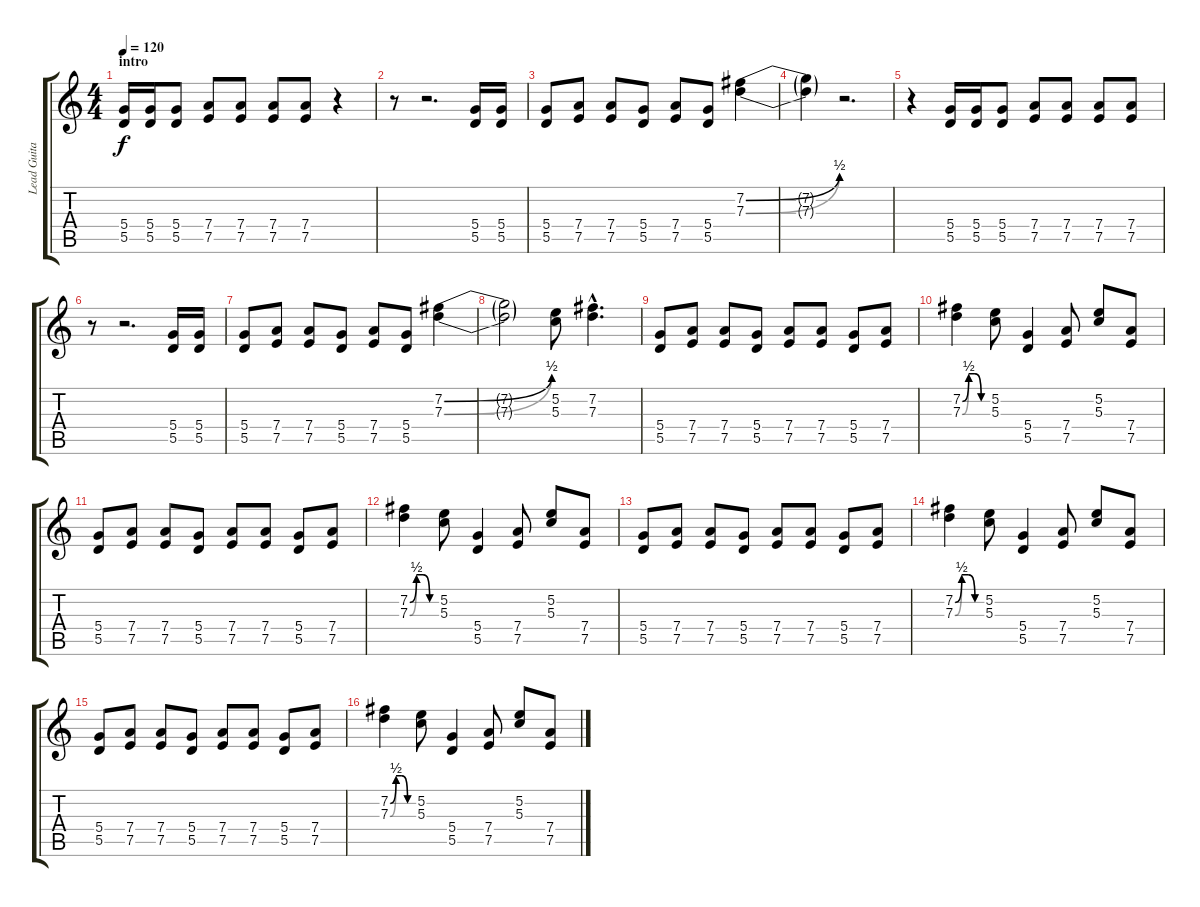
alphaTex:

\track ("Lead Guitar (Neol Gallagher)" "Lead Guita") {instrument distortionguitar}
\staff {score tabs}
\tuning (E4 B3 G3 D3 A2 E2) {hide}
\ts (4 4)
\section ("" "intro")
\tempo 120
\clef g2
\ks c
(5.4 5.5).16{dy f instrument distortionguitar} (5.4 5.5).16 (5.4 5.5).8 (7.4 7.5).8 (7.4 7.5).8 (7.4 7.5).8 (7.4 7.5).8 r.4 |
r.8 r.2{d} (5.4 5.5).16 (5.4 5.5).16 |
(5.4 5.5).8 (7.4 7.5).8 (7.4 7.5).8 (5.4 5.5).8 (7.4 7.5).8 (5.4 5.5).8 (7.2{be (bend 0 0 60 2)} 7.3{be (bend 0 0 60 2)}).4 |
(7.2{t} 7.3{t}).4 r.2{d} |
r.4 (5.4 5.5).16 (5.4 5.5).16 (5.4 5.5).8 (7.4 7.5).8 (7.4 7.5).8 (7.4 7.5).8 (7.4 7.5).8 |
r.8 r.2{d} (5.4 5.5).16 (5.4 5.5).16 |
(5.4 5.5).8 (7.4 7.5).8 (7.4 7.5).8 (5.4 5.5).8 (7.4 7.5).8 (5.4 5.5).8 (7.2{be (bend 0 0 60 2)} 7.3{be (bend 0 0 60 2)}).4 |
(7.2{t} 7.3{t}).2 (5.2 5.3).8 (7.2{hac} 7.3{hac}).4{d} |
(5.4 5.5).8 (7.4 7.5).8 (7.4 7.5).8 (5.4 5.5).8 (7.4 7.5).8 (7.4 7.5).8 (5.4 5.5).8 (7.4 7.5).8 |
(7.2{be (custom 0 0 15 2 30 2 45 0 60 0)} 7.3{be (custom 0 0 15 2 30 2 45 0 60 0)}).4 (5.2 5.3).8 (5.4 5.5).4 (7.4 7.5).8 (5.2 5.3).8 (7.4 7.5).8 |
(5.4 5.5).8 (7.4 7.5).8 (7.4 7.5).8 (5.4 5.5).8 (7.4 7.5).8 (7.4 7.5).8 (5.4 5.5).8 (7.4 7.5).8 |
(7.2{be (custom 0 0 15 2 30 2 45 0 60 0)} 7.3{be (custom 0 0 15 2 30 2 45 0 60 0)}).4 (5.2 5.3).8 (5.4 5.5).4 (7.4 7.5).8 (5.2 5.3).8 (7.4 7.5).8 |
(5.4 5.5).8 (7.4 7.5).8 (7.4 7.5).8 (5.4 5.5).8 (7.4 7.5).8 (7.4 7.5).8 (5.4 5.5).8 (7.4 7.5).8 |
(7.2{be (custom 0 0 15 2 30 2 45 0 60 0)} 7.3{be (custom 0 0 15 2 30 2 45 0 60 0)}).4 (5.2 5.3).8 (5.4 5.5).4 (7.4 7.5).8 (5.2 5.3).8 (7.4 7.5).8 |
(5.4 5.5).8 (7.4 7.5).8 (7.4 7.5).8 (5.4 5.5).8 (7.4 7.5).8 (7.4 7.5).8 (5.4 5.5).8 (7.4 7.5).8 |
(7.2{be (custom 0 0 15 2 30 2 45 0 60 0)} 7.3{be (custom 0 0 15 2 30 2 45 0 60 0)}).4 (5.2 5.3).8 (5.4 5.5).4 (7.4 7.5).8 (5.2 5.3).8 (7.4 7.5).8
